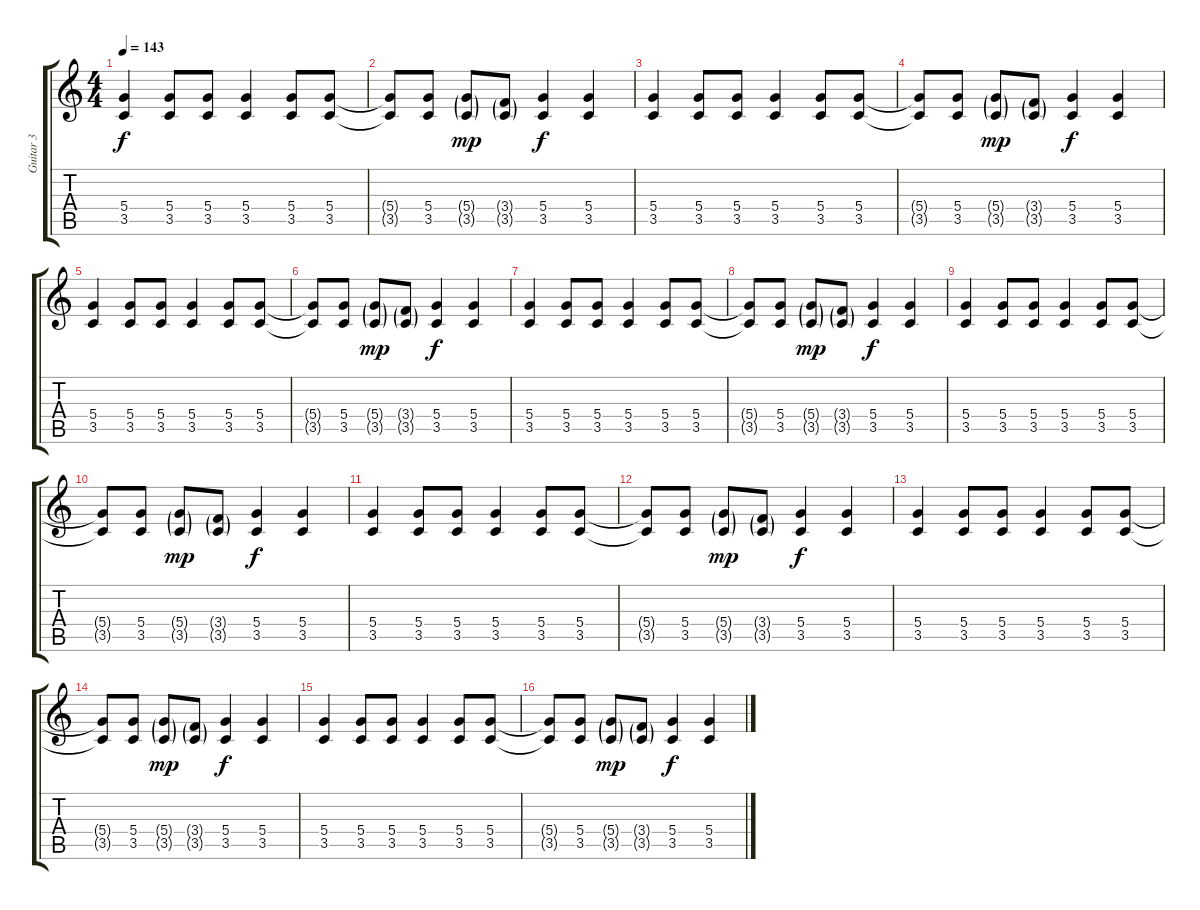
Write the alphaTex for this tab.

\track ("Guitar 3" "Guitar 3") {instrument electricguitarmuted}
\staff {score tabs}
\tuning (E4 B3 G3 D3 A2 E2) {hide}
\ts (4 4)
\tempo 143
\clef g2
\ks c
(5.4 3.5).4{dy f} (5.4 3.5).8 (5.4 3.5).8 (5.4 3.5).4 (5.4 3.5).8 (5.4 3.5).8 |
(5.4{t} 3.5{t}).8 (5.4 3.5).8 (5.4{g} 3.5{g}).8{dy mp} (3.4{g} 3.5{g}).8 (5.4 3.5).4{dy f} (5.4 3.5).4 |
(5.4 3.5).4 (5.4 3.5).8 (5.4 3.5).8 (5.4 3.5).4 (5.4 3.5).8 (5.4 3.5).8 |
(5.4{t} 3.5{t}).8 (5.4 3.5).8 (5.4{g} 3.5{g}).8{dy mp} (3.4{g} 3.5{g}).8 (5.4 3.5).4{dy f} (5.4 3.5).4 |
(5.4 3.5).4 (5.4 3.5).8 (5.4 3.5).8 (5.4 3.5).4 (5.4 3.5).8 (5.4 3.5).8 |
(5.4{t} 3.5{t}).8 (5.4 3.5).8 (5.4{g} 3.5{g}).8{dy mp} (3.4{g} 3.5{g}).8 (5.4 3.5).4{dy f} (5.4 3.5).4 |
(5.4 3.5).4 (5.4 3.5).8 (5.4 3.5).8 (5.4 3.5).4 (5.4 3.5).8 (5.4 3.5).8 |
(5.4{t} 3.5{t}).8 (5.4 3.5).8 (5.4{g} 3.5{g}).8{dy mp} (3.4{g} 3.5{g}).8 (5.4 3.5).4{dy f} (5.4 3.5).4 |
(5.4 3.5).4 (5.4 3.5).8 (5.4 3.5).8 (5.4 3.5).4 (5.4 3.5).8 (5.4 3.5).8 |
(5.4{t} 3.5{t}).8 (5.4 3.5).8 (5.4{g} 3.5{g}).8{dy mp} (3.4{g} 3.5{g}).8 (5.4 3.5).4{dy f} (5.4 3.5).4 |
(5.4 3.5).4 (5.4 3.5).8 (5.4 3.5).8 (5.4 3.5).4 (5.4 3.5).8 (5.4 3.5).8 |
(5.4{t} 3.5{t}).8 (5.4 3.5).8 (5.4{g} 3.5{g}).8{dy mp} (3.4{g} 3.5{g}).8 (5.4 3.5).4{dy f} (5.4 3.5).4 |
(5.4 3.5).4 (5.4 3.5).8 (5.4 3.5).8 (5.4 3.5).4 (5.4 3.5).8 (5.4 3.5).8 |
(5.4{t} 3.5{t}).8 (5.4 3.5).8 (5.4{g} 3.5{g}).8{dy mp} (3.4{g} 3.5{g}).8 (5.4 3.5).4{dy f} (5.4 3.5).4 |
(5.4 3.5).4 (5.4 3.5).8 (5.4 3.5).8 (5.4 3.5).4 (5.4 3.5).8 (5.4 3.5).8 |
(5.4{t} 3.5{t}).8 (5.4 3.5).8 (5.4{g} 3.5{g}).8{dy mp} (3.4{g} 3.5{g}).8 (5.4 3.5).4{dy f} (5.4 3.5).4
